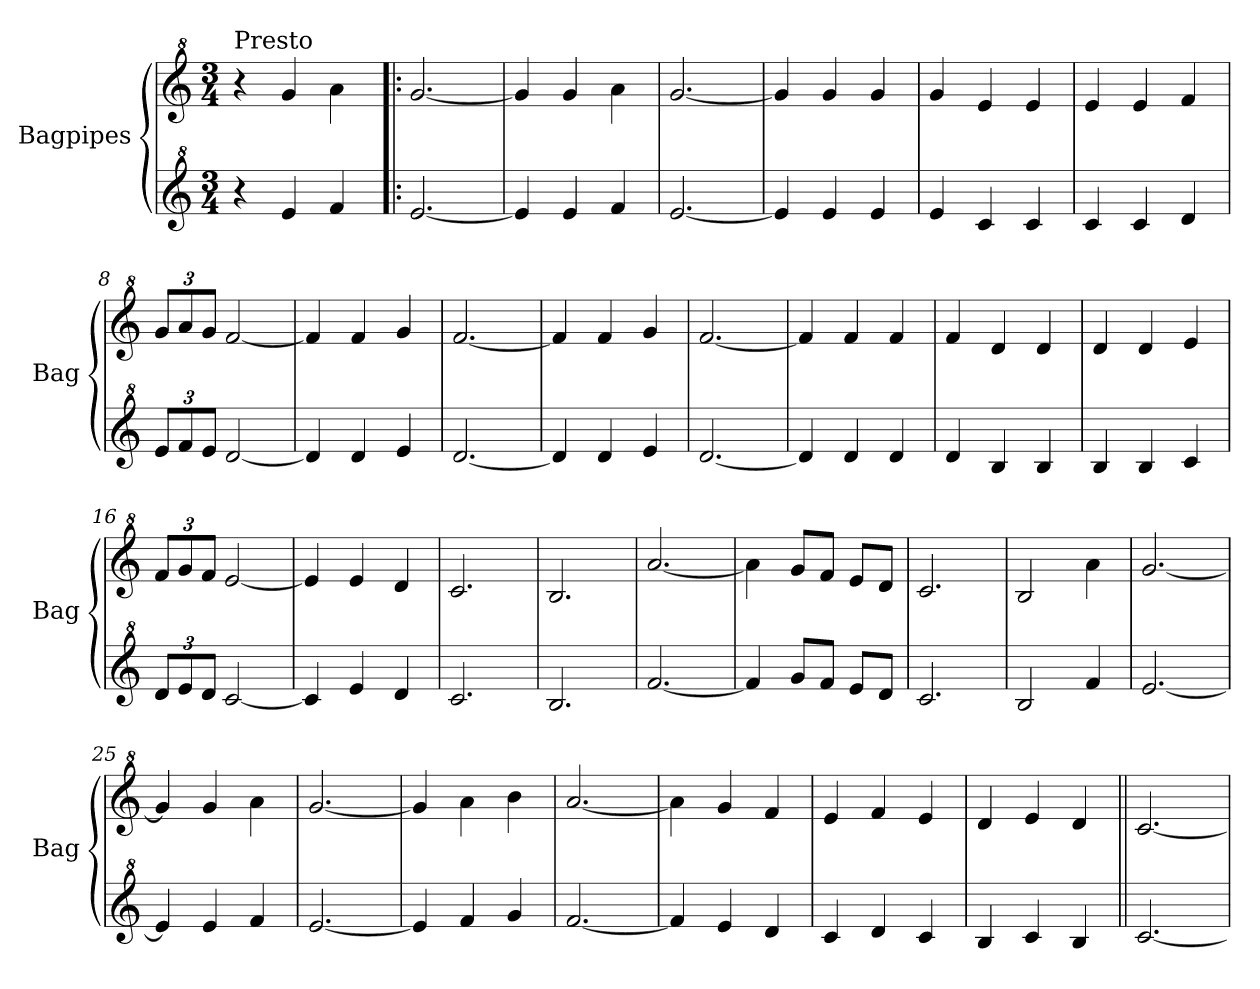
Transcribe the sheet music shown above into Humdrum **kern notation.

**kern	**kern
*part2	*part1
*staff2	*staff1
*I"Bagpipes	*I"Bagpipes
*I'Bag	*I'Bag
*clefG^2	*clefG^2
*k[]	*k[]
*C:	*C:
*M3/4	*M3/4
=1	=1
!	!LO:TX:a:t=Presto
4r	4r
4ee/	4gg/
4ff/	4aa\
=2!|:	=2!|:
[2.ee/	[2.gg/
=3	=3
4ee/]	4gg/]
4ee/	4gg/
4ff/	4aa\
=4	=4
[2.ee/	[2.gg/
=5	=5
4ee/]	4gg/]
4ee/	4gg/
4ee/	4gg/
=6	=6
4ee/	4gg/
4cc/	4ee/
4cc/	4ee/
=7	=7
4cc/	4ee/
4cc/	4ee/
4dd/	4ff/
=8	=8
*Xbrackettup	*Xbrackettup
12ee/L	12gg/L
12ff/	12aa/
12ee/J	12gg/J
[2dd/	[2ff/
=9	=9
4dd/]	4ff/]
4dd/	4ff/
4ee/	4gg/
!!LO:LB:g=z
=10	=10
[2.dd/	[2.ff/
=11	=11
4dd/]	4ff/]
4dd/	4ff/
4ee/	4gg/
=12	=12
[2.dd/	[2.ff/
=13	=13
4dd/]	4ff/]
4dd/	4ff/
4dd/	4ff/
=14	=14
4dd/	4ff/
4b/	4dd/
4b/	4dd/
=15	=15
4b/	4dd/
4b/	4dd/
4cc/	4ee/
=16	=16
12dd/L	12ff/L
12ee/	12gg/
12dd/J	12ff/J
[2cc/	[2ee/
=17	=17
4cc/]	4ee/]
4ee/	4ee/
4dd/	4dd/
=18	=18
2.cc/	2.cc/
=19	=19
2.b/	2.b/
=20	=20
[2.ff/	[2.aa/
!!LO:LB:g=z
=21	=21
4ff/]	4aa\]
8gg/L	8gg/L
8ff/J	8ff/J
8ee/L	8ee/L
8dd/J	8dd/J
=22	=22
2.cc/	2.cc/
=23	=23
2b/	2b/
4ff/	4aa\
=24	=24
[2.ee/	[2.gg/
=25	=25
4ee/]	4gg/]
4ee/	4gg/
4ff/	4aa\
=26	=26
[2.ee/	[2.gg/
=27	=27
4ee/]	4gg/]
4ff/	4aa\
4gg/	4bb\
=28	=28
[2.ff/	[2.aa/
=29	=29
4ff/]	4aa\]
4ee/	4gg/
4dd/	4ff/
=30	=30
4cc/	4ee/
4dd/	4ff/
4cc/	4ee/
!!LO:LB:g=z
=31	=31
4b/	4dd/
4cc/	4ee/
4b/	4dd/
=32||	=32||
[2.cc/	[2.cc/
=	=
*-	*-
